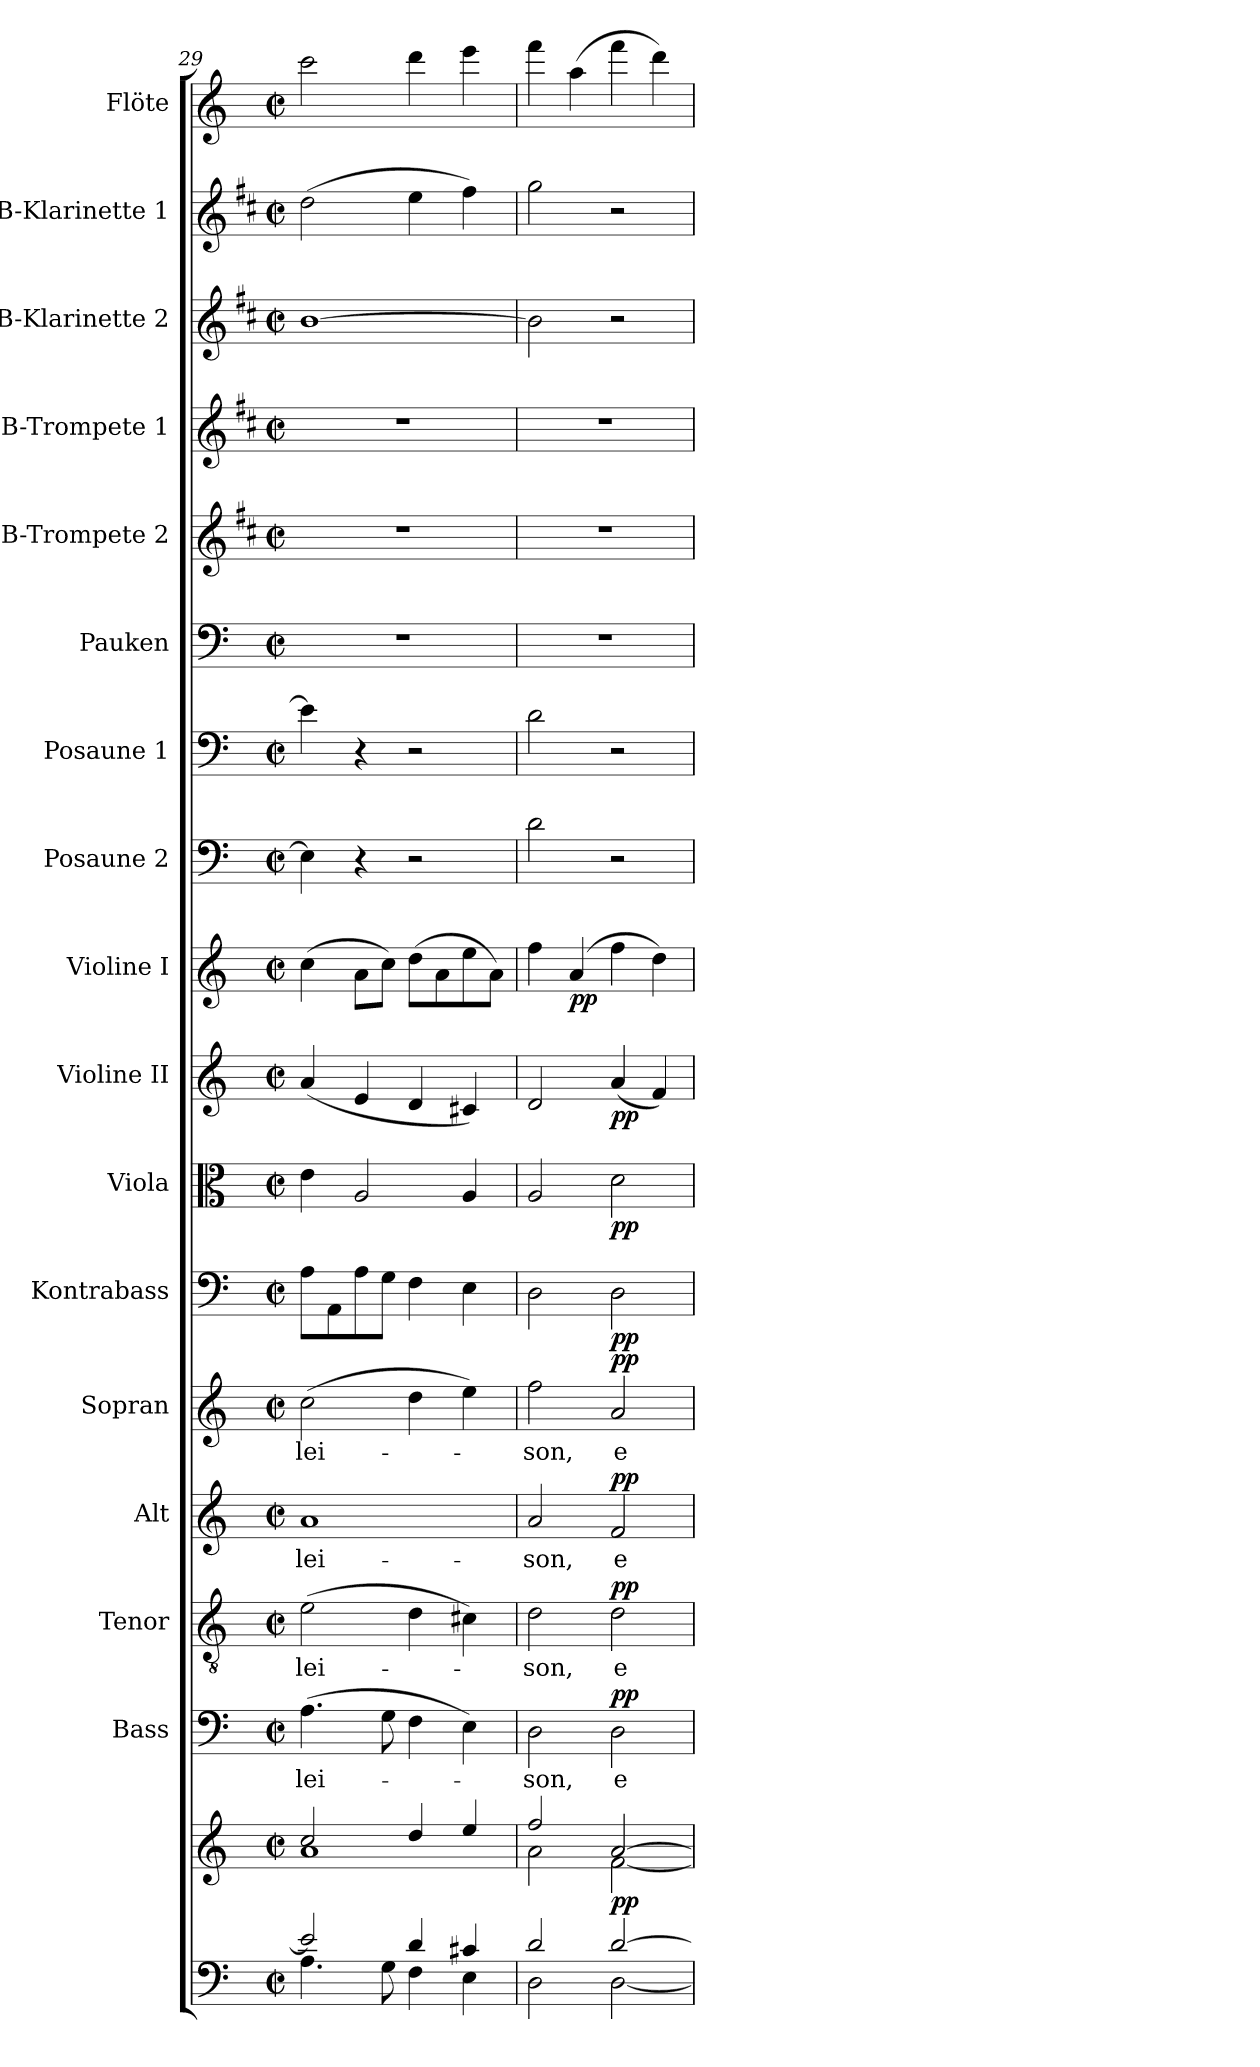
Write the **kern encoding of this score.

**kern	**kern	**dynam	**kern	**text	**dynam	**kern	**text	**dynam	**kern	**text	**dynam	**kern	**text	**dynam	**kern	**dynam	**kern	**dynam	**kern	**dynam	**kern	**dynam	**kern	**kern	**kern	**kern	**kern	**kern	**kern	**kern
*part17	*part17	*part17	*part16	*part16	*part16	*part15	*part15	*part15	*part14	*part14	*part14	*part13	*part13	*part13	*part12	*part12	*part11	*part11	*part10	*part10	*part9	*part9	*part8	*part7	*part6	*part5	*part4	*part3	*part2	*part1
*staff18	*staff17	*staff17/18	*staff16	*staff16	*staff16	*staff15	*staff15	*staff15	*staff14	*staff14	*staff14	*staff13	*staff13	*staff13	*staff12	*staff12	*staff11	*staff11	*staff10	*staff10	*staff9	*staff9	*staff8	*staff7	*staff6	*staff5	*staff4	*staff3	*staff2	*staff1
*	*	*	*I"Bass	*	*	*I"Tenor	*	*	*I"Alt	*	*	*I"Sopran	*	*	*I"Kontrabass	*	*I"Viola	*	*I"Violine II	*	*I"Violine I	*	*I"Posaune 2	*I"Posaune 1	*I"Pauken	*I"B-Trompete 2	*I"B-Trompete 1	*I"B-Klarinette 2	*I"B-Klarinette 1	*I"Flöte
*	*	*	*I'B.	*	*	*I'T.	*	*	*I'A.	*	*	*I'S.	*	*	*I'Kb.	*	*I'Vla.	*	*I'Vl. II	*	*I'Vl. I	*	*I'Pos. 2	*I'Pos. 1	*I'Pk.	*I'B Trp. 2	*I'B Trp. 1	*I'B Kl. 2	*I'B Kl. 1	*I'Fl.
*clefF4	*clefG2	*	*clefF4	*	*	*clefGv2	*	*	*clefG2	*	*	*clefG2	*	*	*clefF4	*	*clefC3	*	*clefG2	*	*clefG2	*	*clefF4	*clefF4	*clefF4	*clefG2	*clefG2	*clefG2	*clefG2	*clefG2
*	*	*	*	*	*	*	*	*	*	*	*	*	*	*	*ITrd7c12	*	*	*	*	*	*	*	*	*	*	*ITrd1c2	*ITrd1c2	*ITrd1c2	*ITrd1c2	*
*k[]	*k[]	*	*k[]	*	*	*k[]	*	*	*k[]	*	*	*k[]	*	*	*k[]	*	*k[]	*	*k[]	*	*k[]	*	*k[]	*k[]	*k[]	*k[]	*k[]	*k[]	*k[]	*k[]
*C:	*C:	*	*C:	*	*	*C:	*	*	*C:	*	*	*C:	*	*	*C:	*	*C:	*	*C:	*	*C:	*	*C:	*C:	*C:	*C:	*C:	*C:	*C:	*C:
*M2/2	*M2/2	*	*M2/2	*	*	*M2/2	*	*	*M2/2	*	*	*M2/2	*	*	*M2/2	*	*M2/2	*	*M2/2	*	*M2/2	*	*M2/2	*M2/2	*M2/2	*M2/2	*M2/2	*M2/2	*M2/2	*M2/2
*met(c|)	*met(c|)	*	*met(c|)	*	*	*met(c|)	*	*	*met(c|)	*	*	*met(c|)	*	*	*met(c|)	*	*met(c|)	*	*met(c|)	*	*met(c|)	*	*met(c|)	*met(c|)	*met(c|)	*met(c|)	*met(c|)	*met(c|)	*met(c|)	*met(c|)
=29	=29	=29	=29	=29	=29	=29	=29	=29	=29	=29	=29	=29	=29	=29	=29	=29	=29	=29	=29	=29	=29	=29	=29	=29	=29	=29	=29	=29	=29	=29
*^	*^	*	*	*	*	*	*	*	*	*	*	*	*	*	*	*	*	*	*	*	*	*	*	*	*	*	*	*	*	*
!	!	!	!	!	!	!LO:LY:b	!	!	!LO:LY:b	!	!	!LO:LY:b	!	!	!LO:LY:b	!	!	!	!	!	!	!	!	!	!	!	!	!	!	!	!	!
2e/]	4.A\	2cc/	1a	.	(>4.A\	-lei-	.	(>2e\	-lei-	.	1a	-lei-	.	(>2cc\	-lei-	.	8AA\L	.	4e\	.	(<4a/	.	(>4cc\	.	4E\]	4e\]	1r	1r	1r	[1a	(>2cc\	2ccc\
.	.	.	.	.	.	.	.	.	.	.	.	.	.	.	.	.	8AAA\	.	.	.	.	.	.	.	.	.	.	.	.	.	.	.
.	.	.	.	.	.	.	.	.	.	.	.	.	.	.	.	.	8AA\	.	2A/	.	4e/	.	8a\L	.	4r	4r	.	.	.	.	.	.
.	8G\	.	.	.	8G\	.	.	.	.	.	.	.	.	.	.	.	8GG\J	.	.	.	.	.	8cc\J)	.	.	.	.	.	.	.	.	.
4d/	4F\	4dd/	.	.	4F\	.	.	4d\	.	.	.	.	.	4dd\	.	.	4FF\	.	.	.	4d/	.	(>8dd\L	.	2r	2r	.	.	.	.	4dd\	4ddd\
.	.	.	.	.	.	.	.	.	.	.	.	.	.	.	.	.	.	.	.	.	.	.	8a\	.	.	.	.	.	.	.	.	.
4c#X/	4E\	4ee/	.	.	4E\)	.	.	4c#X\)	.	.	.	.	.	4ee\)	.	.	4EE\	.	4A/	.	4c#X/)	.	8ee\	.	.	.	.	.	.	.	4ee\)	4eee\
.	.	.	.	.	.	.	.	.	.	.	.	.	.	.	.	.	.	.	.	.	.	.	8a\J)	.	.	.	.	.	.	.	.	.
=30	=30	=30	=30	=30	=30	=30	=30	=30	=30	=30	=30	=30	=30	=30	=30	=30	=30	=30	=30	=30	=30	=30	=30	=30	=30	=30	=30	=30	=30	=30	=30	=30
!	!	!	!	!	!	!LO:LY:b	!	!	!LO:LY:b	!	!	!LO:LY:b	!	!	!LO:LY:b	!	!	!	!	!	!	!	!	!	!	!	!	!	!	!	!	!
2d/	2D\	2ff/	2a\	.	2D\	-son,	.	2d\	-son,	.	2a/	-son,	.	2ff\	-son,	.	2DD\	.	2A/	.	2d/	.	4ff\	.	2d\	2d\	1r	1r	1r	2a\]	2ff\	4fff\
!	!	!	!	!	!	!	!	!	!	!	!	!	!	!	!	!	!	!	!	!	!	!	!	!LO:DY:b	!	!	!	!	!	!	!	!
.	.	.	.	.	.	.	.	.	.	.	.	.	.	.	.	.	.	.	.	.	.	.	(4a/	pp	.	.	.	.	.	.	.	(>4aa\
!	!	!	!	!LO:DY:b	!	!LO:LY:b	!LO:DY:a	!	!LO:LY:b	!LO:DY:a	!	!LO:LY:b	!LO:DY:a	!	!LO:LY:b	!LO:DY:a	!	!LO:DY:b	!	!LO:DY:b	!	!LO:DY:b	!	!	!	!	!	!	!	!	!	!
[>2d/	[<2D\	[>2a/	[<2f\	pp	2D\	e-	pp	2d\	e-	pp	2f/	e-	pp	2a/	e-	pp	2DD\	pp	2d\	pp	(<4a/	pp	4ff\	.	2r	2r	.	.	.	2r	2r	4fff\
.	.	.	.	.	.	.	.	.	.	.	.	.	.	.	.	.	.	.	.	.	4f/)	.	4dd\)	.	.	.	.	.	.	.	.	4ddd\)
*v	*v	*	*	*	*	*	*	*	*	*	*	*	*	*	*	*	*	*	*	*	*	*	*	*	*	*	*	*	*	*	*	*
*	*v	*v	*	*	*	*	*	*	*	*	*	*	*	*	*	*	*	*	*	*	*	*	*	*	*	*	*	*	*	*	*
=	=	=	=	=	=	=	=	=	=	=	=	=	=	=	=	=	=	=	=	=	=	=	=	=	=	=	=	=	=	=
*-	*-	*-	*-	*-	*-	*-	*-	*-	*-	*-	*-	*-	*-	*-	*-	*-	*-	*-	*-	*-	*-	*-	*-	*-	*-	*-	*-	*-	*-	*-
